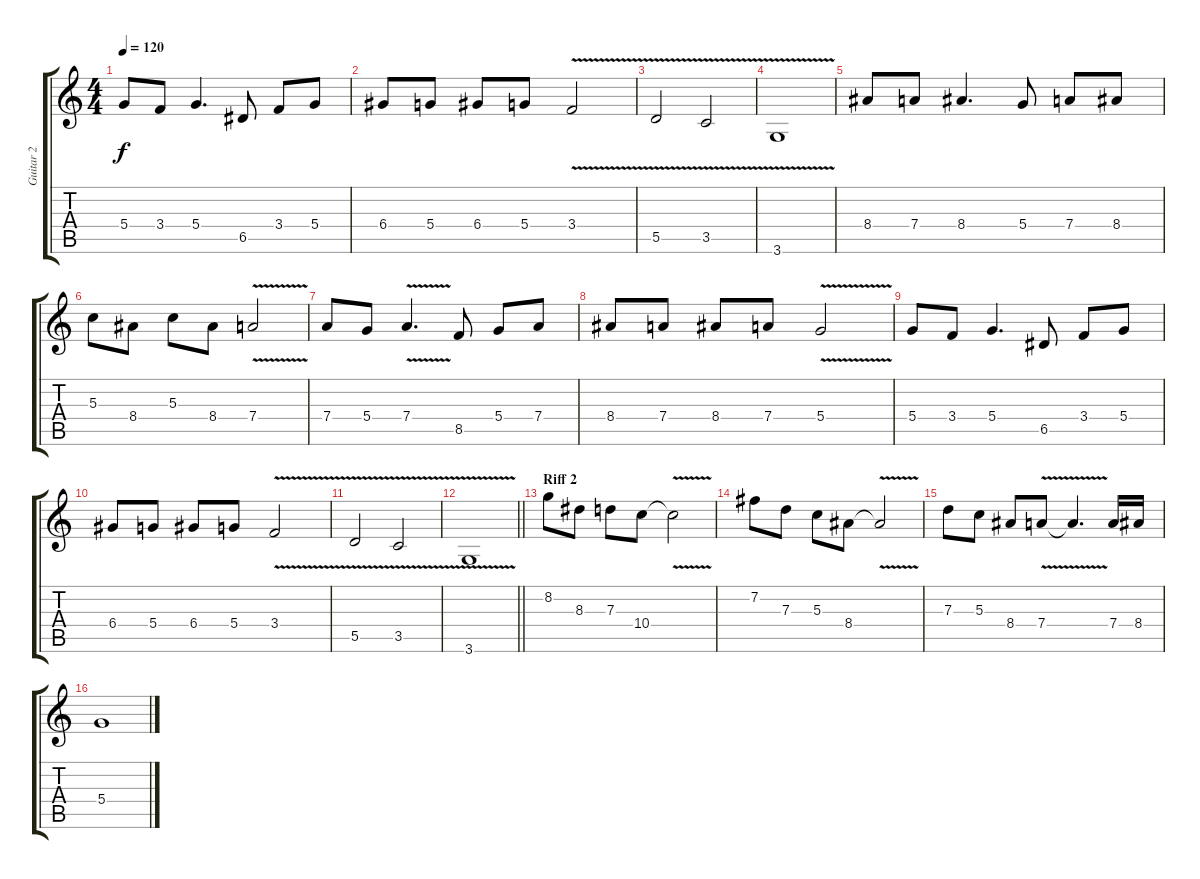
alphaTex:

\track ("Guitar 2" "Guitar 2") {instrument acousticguitarsteel}
\staff {score tabs}
\tuning (E4 B3 G3 D3 A2 E2) {hide}
\ts (4 4)
\tempo 120
\clef g2
\ks c
5.4.8{dy f} 3.4.8 5.4.4{d} 6.5.8 3.4.8 5.4.8 |
6.4.8 5.4.8 6.4.8 5.4.8 3.4{v}.2 |
5.5{v}.2 3.5{v}.2 |
3.6{v}.1 |
8.4.8 7.4.8 8.4.4{d} 5.4.8 7.4.8 8.4.8 |
5.3.8 8.4.8 5.3.8 8.4.8 7.4{v}.2 |
7.4.8 5.4.8 7.4{v}.4{d} 8.5.8 5.4.8 7.4.8 |
8.4.8 7.4.8 8.4.8 7.4.8 5.4{v}.2 |
5.4.8 3.4.8 5.4.4{d} 6.5.8 3.4.8 5.4.8 |
6.4.8 5.4.8 6.4.8 5.4.8 3.4{v}.2 |
5.5{v}.2 3.5{v}.2 |
\barLineRight lightlight
3.6{v}.1 |
\section ("" "Riff 2")
8.2.8 8.3.8 7.3.8 10.4.8 10.4{v t}.2 |
7.2.8 7.3.8 5.3.8 8.4.8 8.4{v t}.2 |
7.3.8 5.3.8 8.4.8 7.4{v}.8 7.4{v t}.4{d} 7.4.16 8.4.16 |
5.4.1
